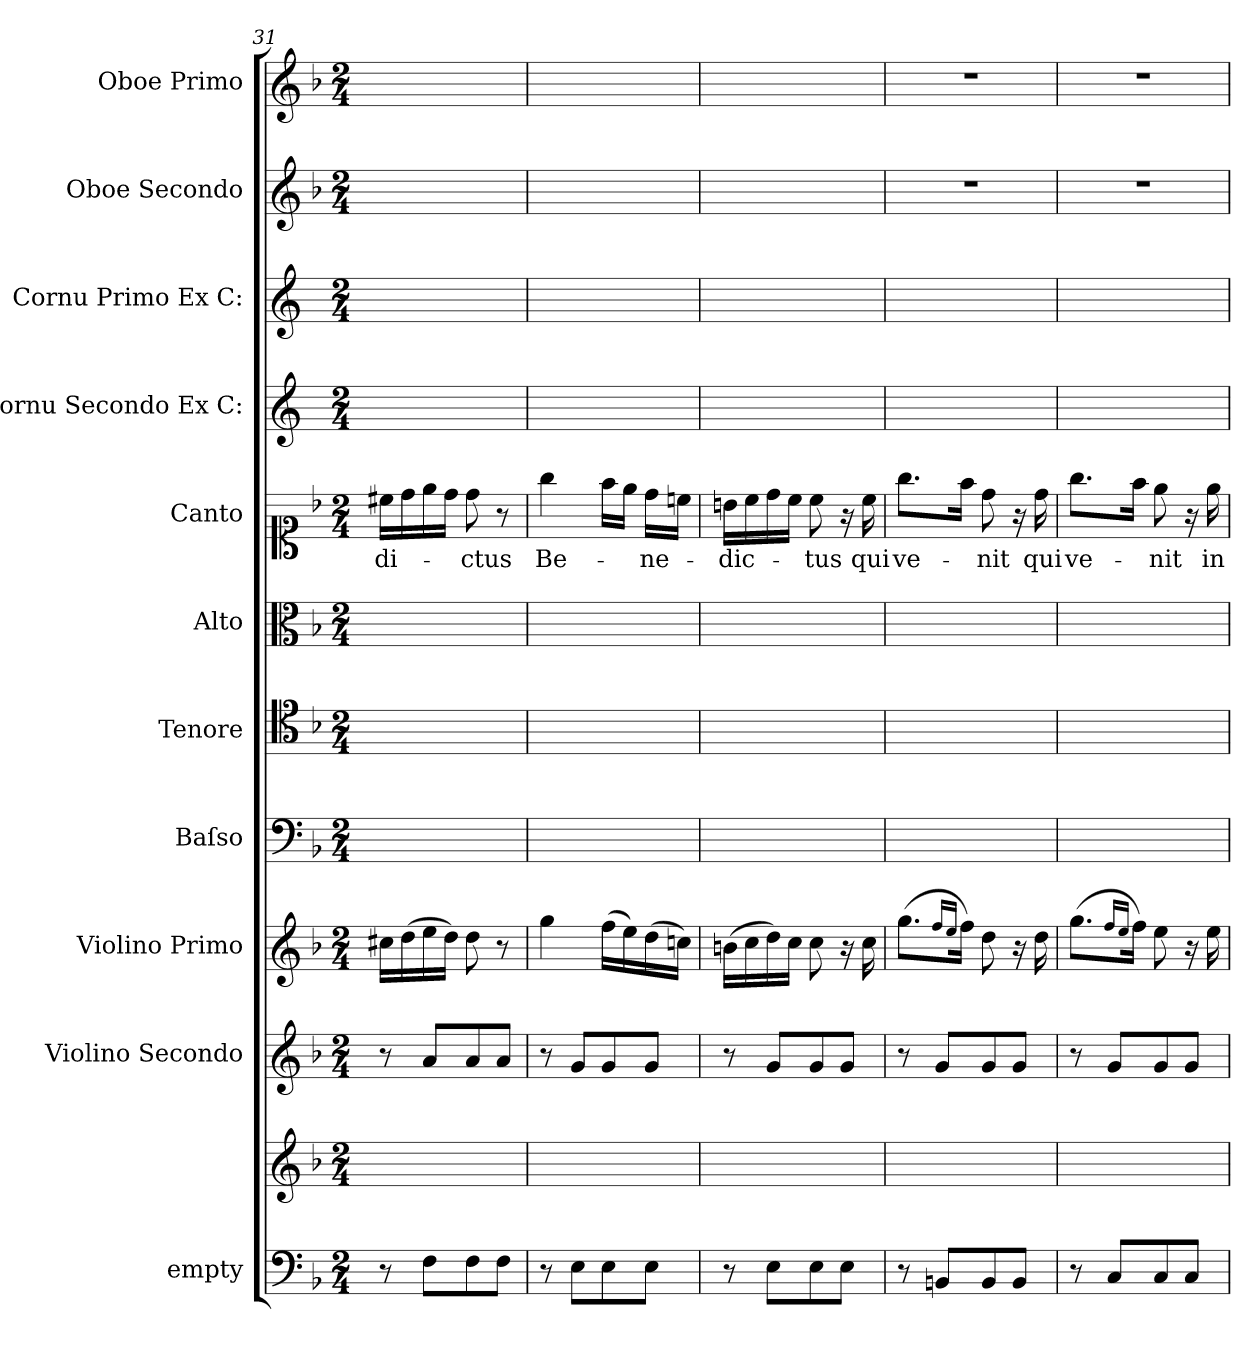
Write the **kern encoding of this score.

**kern	**kern	**kern	**kern	**kern	**kern	**kern	**kern	**text	**kern	**kern	**kern	**kern
*part11	*part11	*part10	*part9	*part8	*part7	*part6	*part5	*part5	*part4	*part3	*part2	*part1
*staff12	*staff11	*staff10	*staff9	*staff8	*staff7	*staff6	*staff5	*staff5	*staff4	*staff3	*staff2	*staff1
*I"empty	*	*I"Violino Secondo	*I"Violino Primo	*I"Baſso	*I"Tenore	*I"Alto	*I"Canto	*	*I"Cornu Secondo Ex C:	*I"Cornu Primo Ex C:	*I"Oboe Secondo	*I"Oboe Primo
*I'Org.	*	*I'Vn II	*I'Vn I	*I'B.	*I'T.	*I'A.	*I'C.	*	*I'C. in F	*I'C. in C	*I'Ob. II	*I'Ob. I
*clefF4	*clefG2	*clefG2	*clefG2	*clefF4	*clefC4	*clefC3	*clefC1	*	*clefG2	*clefG2	*clefG2	*clefG2
*	*	*	*	*	*	*	*	*	*ITrd4c7	*ITrd4c7	*	*
*k[b-]	*k[b-]	*k[b-]	*k[b-]	*k[b-]	*k[b-]	*k[b-]	*k[b-]	*	*k[b-]	*k[b-]	*k[b-]	*k[b-]
*F:	*F:	*F:	*F:	*F:	*F:	*F:	*F:	*	*F:	*F:	*F:	*F:
*M2/4	*M2/4	*M2/4	*M2/4	*M2/4	*M2/4	*M2/4	*M2/4	*	*M2/4	*M2/4	*M2/4	*M2/4
=31	=31	=31	=31	=31	=31	=31	=31	=31	=31	=31	=31	=31
8r	2ryy	8r	16cc#X\LL	2ryy	2ryy	2ryy	16cc#X\LL	-di-	2ryy	2ryy	2ryy	2ryy
.	.	.	(16dd\	.	.	.	16dd\	.	.	.	.	.
8F\L	.	8a/L	16ee\	.	.	.	16ee\	.	.	.	.	.
.	.	.	16dd\JJ)	.	.	.	16dd\JJ	.	.	.	.	.
8F\	.	8a/	8dd\	.	.	.	8dd\	-ctus	.	.	.	.
8F\J	.	8a/J	8r	.	.	.	8r	.	.	.	.	.
=32	=32	=32	=32	=32	=32	=32	=32	=32	=32	=32	=32	=32
8r	2ryy	8r	4gg\	2ryy	2ryy	2ryy	4gg\	Be-	2ryy	2ryy	2ryy	2ryy
8E\L	.	8g/L	.	.	.	.	.	.	.	.	.	.
8E\	.	8g/	(16ff\LL	.	.	.	16ff\LL	.	.	.	.	.
.	.	.	16ee\)	.	.	.	16ee\JJ	.	.	.	.	.
8E\J	.	8g/J	(16dd\	.	.	.	16dd\LL	-ne-	.	.	.	.
.	.	.	16ccn\JJ)	.	.	.	16ccn\JJ	.	.	.	.	.
=33	=33	=33	=33	=33	=33	=33	=33	=33	=33	=33	=33	=33
8r	2ryy	8r	(16bn\LL	2ryy	2ryy	2ryy	16bn\LL	-dic-	2ryy	2ryy	2ryy	2ryy
.	.	.	16cc\	.	.	.	16cc\	.	.	.	.	.
8E\L	.	8g/L	16dd\)	.	.	.	16dd\	.	.	.	.	.
.	.	.	16cc\JJ	.	.	.	16cc\JJ	.	.	.	.	.
8E\	.	8g/	8cc\	.	.	.	8cc\	-tus	.	.	.	.
8E\J	.	8g/J	16r	.	.	.	16r	.	.	.	.	.
.	.	.	16cc\	.	.	.	16cc\	qui	.	.	.	.
=34	=34	=34	=34	=34	=34	=34	=34	=34	=34	=34	=34	=34
8r	2ryy	8r	(8.gg\L	2ryy	2ryy	2ryy	8.gg\L	ve-	2ryy	2ryy	2r	2r
8BBn/L	.	8g/L	.	.	.	.	.	.	.	.	.	.
.	.	.	16qqff/LL	.	.	.	.	.	.	.	.	.
.	.	.	16qqee/JJ	.	.	.	.	.	.	.	.	.
.	.	.	16ff\Jk)	.	.	.	16ff\Jk	.	.	.	.	.
8BB/	.	8g/	8dd\	.	.	.	8dd\	-nit	.	.	.	.
8BB/J	.	8g/J	16r	.	.	.	16r	.	.	.	.	.
!	!	!	!	!	!	!	!	!LO:LY:i	!	!	!	!
.	.	.	16dd\	.	.	.	16dd\	qui	.	.	.	.
=35	=35	=35	=35	=35	=35	=35	=35	=35	=35	=35	=35	=35
!	!	!	!	!	!	!	!	!LO:LY:i	!	!	!	!
8r	2ryy	8r	(8.gg\L	2ryy	2ryy	2ryy	8.gg\L	ve-	2ryy	2ryy	2r	2r
8C/L	.	8g/L	.	.	.	.	.	.	.	.	.	.
.	.	.	16qqff/LL	.	.	.	.	.	.	.	.	.
.	.	.	16qqee/JJ	.	.	.	.	.	.	.	.	.
.	.	.	16ff\Jk)	.	.	.	16ff\Jk	.	.	.	.	.
!	!	!	!	!	!	!	!	!LO:LY:i	!	!	!	!
8C/	.	8g/	8ee\	.	.	.	8ee\	-nit	.	.	.	.
8C/J	.	8g/J	16r	.	.	.	16r	.	.	.	.	.
.	.	.	16ee\	.	.	.	16ee\	in	.	.	.	.
=	=	=	=	=	=	=	=	=	=	=	=	=
*-	*-	*-	*-	*-	*-	*-	*-	*-	*-	*-	*-	*-
